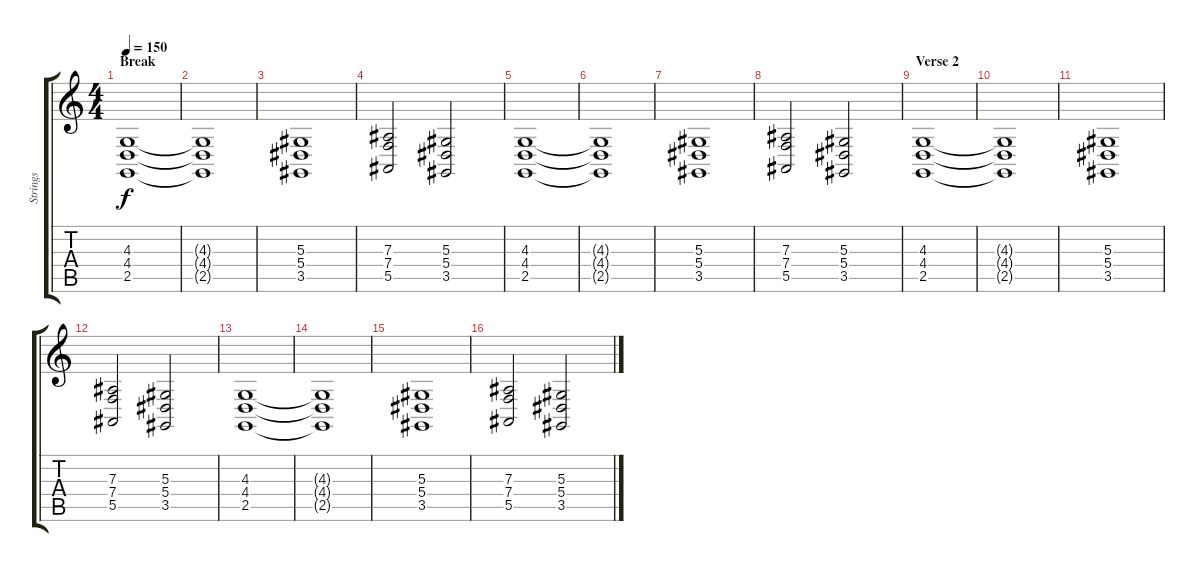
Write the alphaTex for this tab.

\track ("Strings" "Strings") {instrument stringensemble1}
\staff {score tabs}
\tuning (C4 G3 Eb3 Bb2 F2 C2) {hide}
\ts (4 4)
\section ("" "Break")
\tempo 150
\clef g2
\ks c
(4.3 4.4 2.5).1{dy f} |
(4.3{t} 4.4{t} 2.5{t}).1 |
(5.3 5.4 3.5).1 |
(7.3 7.4 5.5).2 (5.3 5.4 3.5).2 |
(4.3 4.4 2.5).1 |
(4.3{t} 4.4{t} 2.5{t}).1 |
(5.3 5.4 3.5).1 |
(7.3 7.4 5.5).2 (5.3 5.4 3.5).2 |
\section ("" "Verse 2")
(4.3 4.4 2.5).1 |
(4.3{t} 4.4{t} 2.5{t}).1 |
(5.3 5.4 3.5).1 |
(7.3 7.4 5.5).2 (5.3 5.4 3.5).2 |
(4.3 4.4 2.5).1 |
(4.3{t} 4.4{t} 2.5{t}).1 |
(5.3 5.4 3.5).1 |
(7.3 7.4 5.5).2 (5.3 5.4 3.5).2
